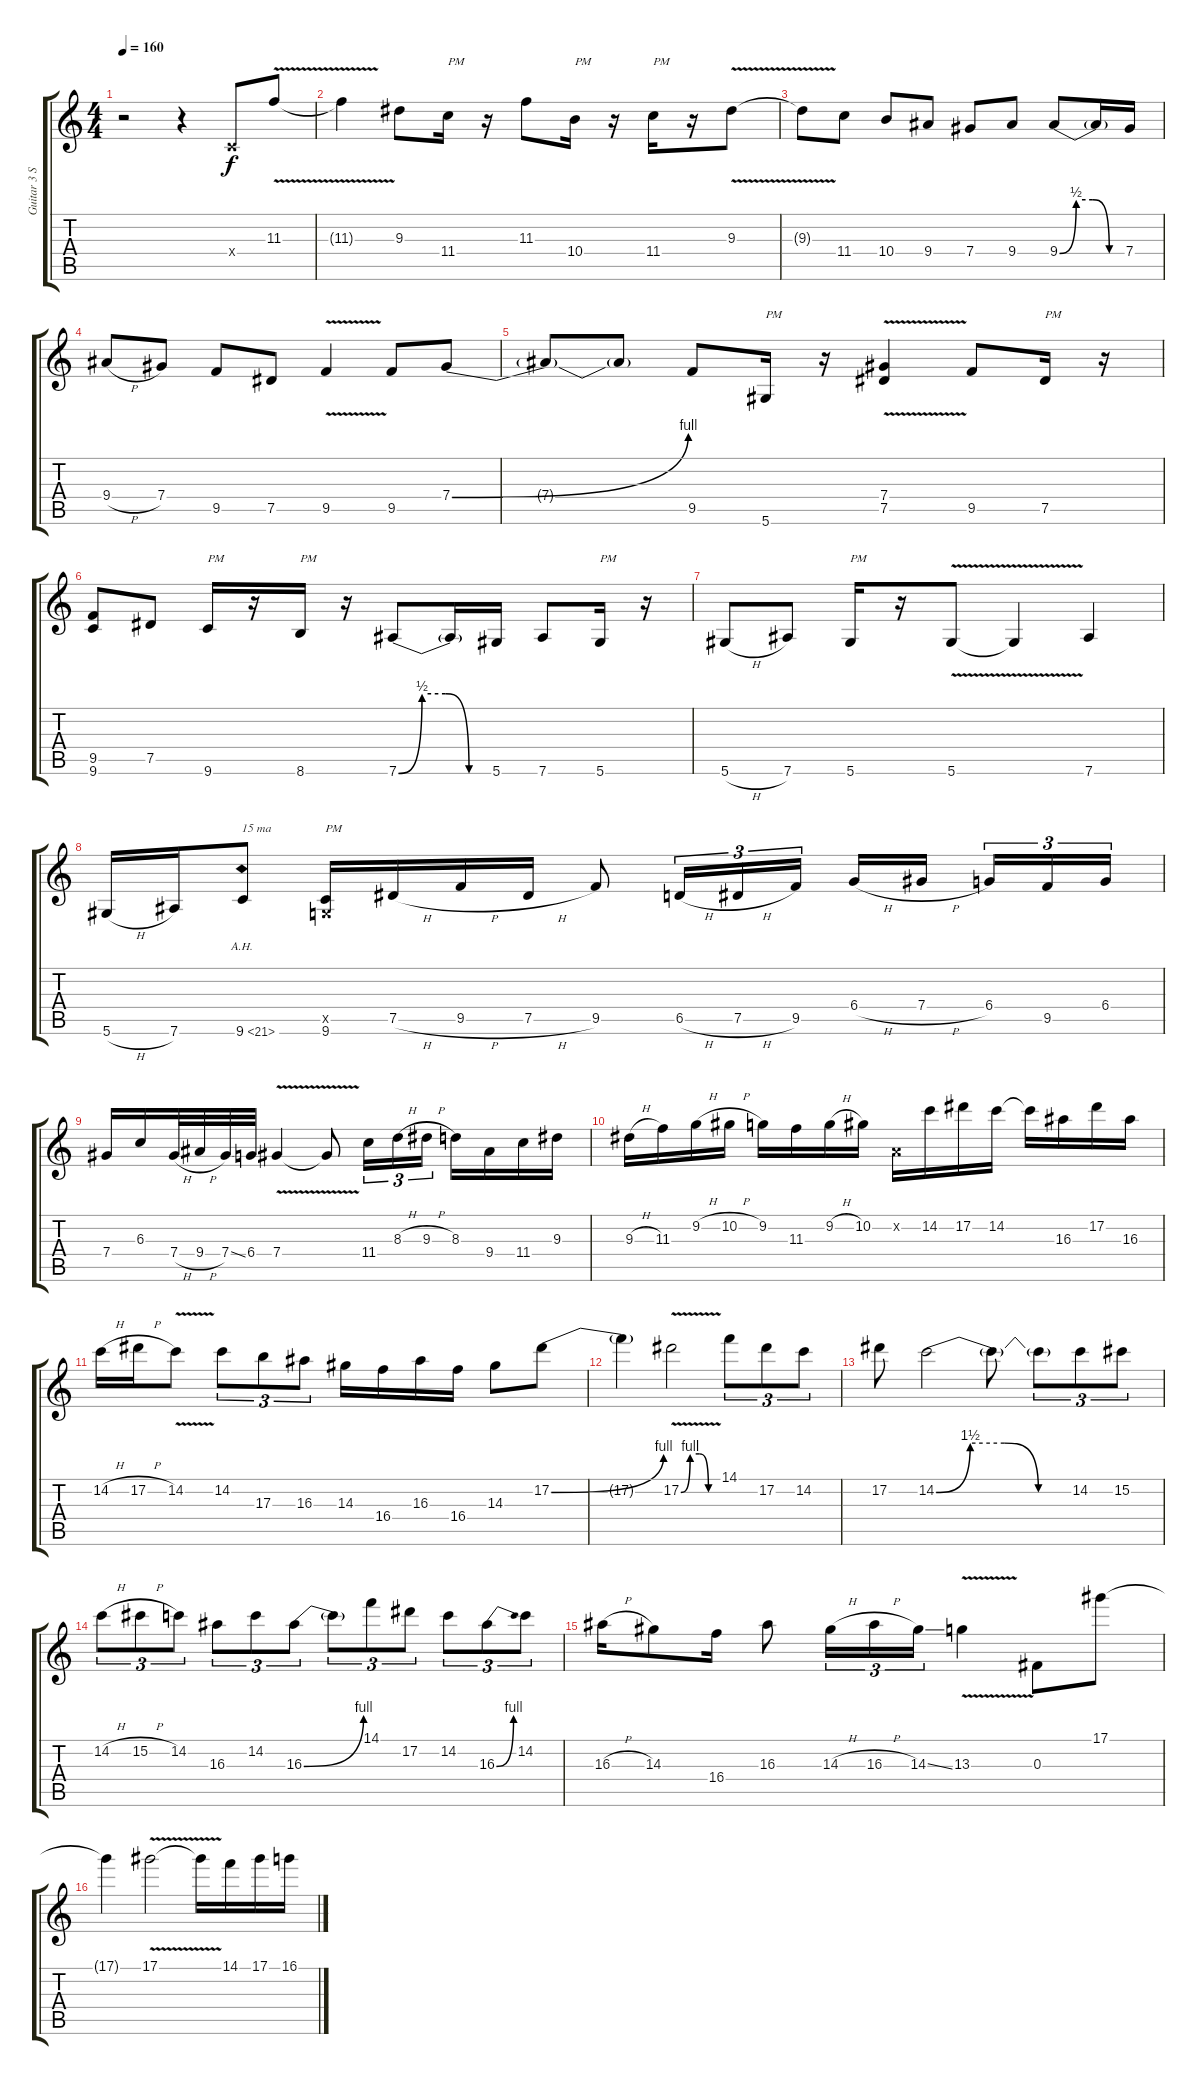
\track ("Guitar 3 Solo" "Guitar 3 S") {instrument distortionguitar}
\staff {score tabs}
\tuning (Eb4 Bb3 Gb3 Db3 Ab2 Eb2) {hide}
\ts (4 4)
\tempo 160
\clef g2
\ks c
r.2{dy f} r.4 -1.4{x}.8 11.3{v}.8 |
11.3{t}.4 9.3.8 11.4.16{txt "PM"} r.16 11.3.8 10.4.16{txt "PM"} r.16 11.4.16{txt "PM"} r.16 9.3{v}.8 |
9.3{t}.8 11.4.8 10.4.8 9.4.8 7.4.8 9.4.8 9.4{be (custom 0 0 15 2 30 2 45 0 60 0)}.8 9.4{t}.16 7.4.16 |
9.4{h}.8 7.4.8 9.5.8 7.5.8 9.5{v}.4 9.5.8 7.4{be (bend 0 0 60 4)}.8 |
7.4{t}.8 7.4{t}.8 9.5.8 5.6.16{txt "PM"} r.16 (7.4{v} 7.5{v}).4 9.5.8 7.5.16{txt "PM"} r.16 |
(9.5 9.6).8 7.5.8 9.6.16{txt "PM"} r.16 8.6.16{txt "PM"} r.16 7.6{be (custom 0 0 15 2 30 2 45 0 60 0)}.8 7.6{t}.16 5.6.16 7.6.8 5.6.16{txt "PM"} r.16 |
5.6{h}.8 7.6.8 5.6.16{txt "PM"} r.16 5.6{v}.8 5.6{t}.4 7.6.4 |
5.6{h}.16 7.6.16 9.6{ah 12}.8{txt "15 ma"} (-1.5{x} 9.6).16{txt "PM"} 7.5{h}.16 9.5{h}.16 7.5{h}.16 9.5.8 6.5{h}.16{tu (3 2)} 7.5{h}.16{tu (3 2)} 9.5.16{tu (3 2)} 6.4{h}.16 7.4{h}.16{beam splitsecondary} 6.4.16{tu (3 2)} 9.5.16{tu (3 2)} 6.4.16{tu (3 2)} |
7.4.16 6.3.16 7.4{h}.32 9.4{h}.32 7.4{ss}.32 6.4.32 7.4{v}.4 7.4{t}.8 11.4.16{tu (3 2)} 8.3{h}.16{tu (3 2)} 9.3{h}.16{tu (3 2)} 8.3.16 9.4.16 11.4.16 9.3.16 |
9.3{h}.16 11.3.16 9.2{h}.16 10.2{h}.16 9.2.16 11.3.16 9.2{h}.16 10.2.16 -1.2{x}.16 14.2.16 17.2.16 14.2.16 14.2{t}.16 16.3.16 17.2.16 16.3.16 |
14.2{h}.16 17.2{h}.16 14.2{v}.8 14.2.8{tu (3 2)} 17.3.8{tu (3 2)} 16.3.8{tu (3 2)} 14.3.16 16.4.16 16.3.16 16.4.16 14.3.8 17.2{be (bend 0 0 60 4)}.8 |
17.2{t}.4 17.2{be (custom 0 0 15 4 30 4 45 0 60 0) v}.2 14.1.8{tu (3 2)} 17.2.8{tu (3 2)} 14.2.8{tu (3 2)} |
17.2.8 14.2{be (custom 0 0 15 6 30 6 45 0 60 0)}.2 14.2{t}.8 14.2{t}.8{tu (3 2)} 14.2.8{tu (3 2)} 15.2.8{tu (3 2)} |
14.2{h}.8{tu (3 2)} 15.2{h}.8{tu (3 2)} 14.2.8{tu (3 2)} 16.3.8{tu (3 2)} 14.2.8{tu (3 2)} 16.3{be (bend 0 0 60 4)}.8{tu (3 2)} 16.3{t}.8{tu (3 2)} 14.1.8{tu (3 2)} 17.2.8{tu (3 2)} 14.2.8{tu (3 2)} 16.3{be (bend 0 0 60 4)}.8{tu (3 2)} 14.2.8{tu (3 2)} |
16.3{h}.16 14.3.8 16.4.16 16.3.8 14.3{h}.16{tu (3 2)} 16.3{h}.16{tu (3 2)} 14.3{ss}.16{tu (3 2)} 13.3{v}.4 0.3.8 17.1.8 |
17.1{t}.4 17.1{v}.2 17.1{t}.16 14.1.16 17.1.16 16.1.16
